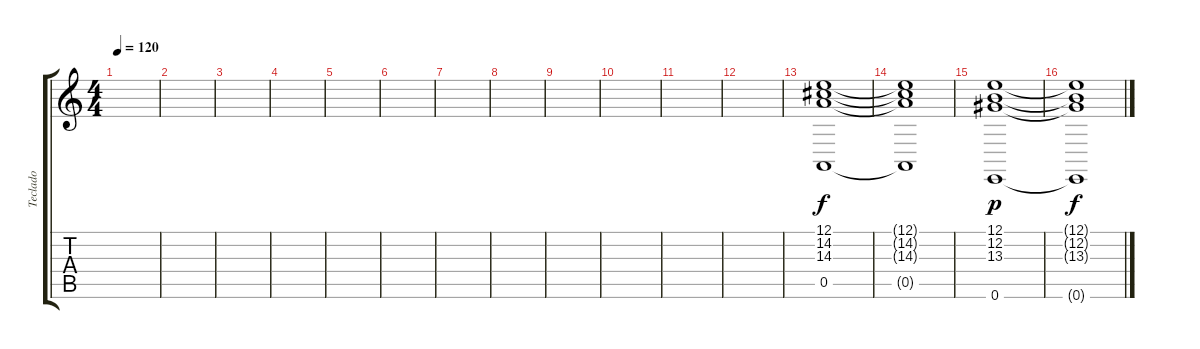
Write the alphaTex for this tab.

\track ("Teclado" "Teclado") {instrument stringensemble1}
\staff {score tabs}
\tuning (E4 B3 G3 D3 A2 E2) {hide}
\ts (4 4)
\tempo 120
\clef g2
\ks c
|
|
|
|
|
|
|
|
|
|
|
|
(12.1 14.2 14.3 0.5).1 |
(12.1{t} 14.2{t} 14.3{t} 0.5{t}).1{dy f} |
(12.1 12.2 13.3 0.6).1{dy p} |
(12.1{t} 12.2{t} 13.3{t} 0.6{t}).1{dy f}
